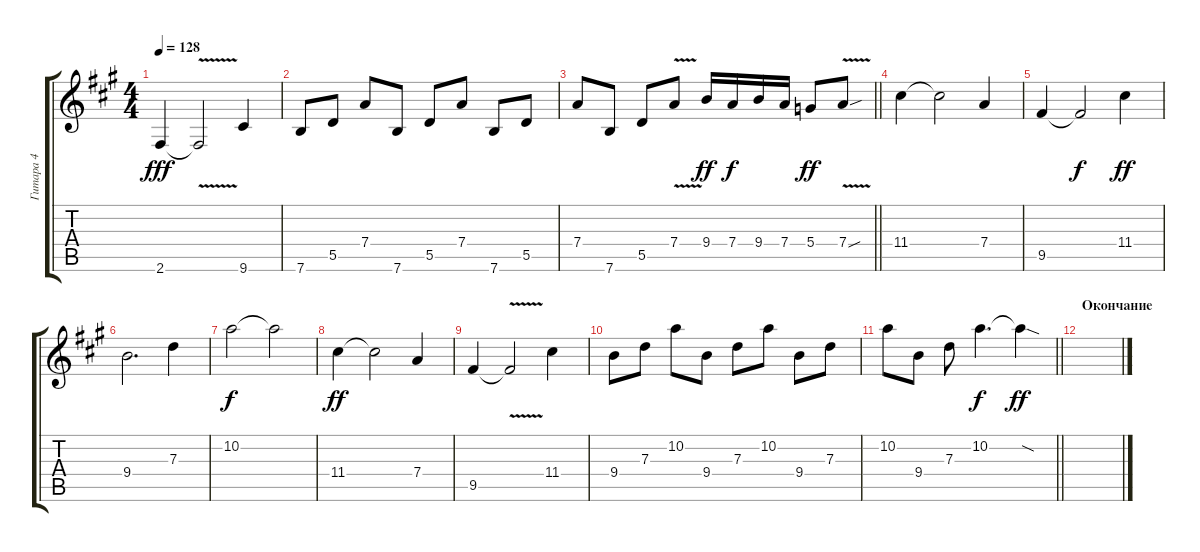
\track ("Гитара 4" "Гитара 4") {instrument distortionguitar}
\staff {score tabs}
\tuning (E4 B3 G3 D3 A2 E2) {hide}
\ts (4 4)
\tempo 128
\clef g2
\ks f#minor
2.6.4{dy fff} 2.6{v t}.2 9.6.4 |
7.6.8 5.5.8 7.4.8 7.6.8 5.5.8 7.4.8 7.6.8 5.5.8 |
\barLineRight lightlight
7.4.8 7.6.8 5.5.8 7.4{v}.8 9.4.16{dy ff} 7.4.16{dy f} 9.4.16 7.4.16 5.4.8{dy ff} 7.4{v sou}.8 |
11.4.4 11.4{t}.2 7.4.4 |
9.5.4 9.5{t}.2{dy f} 11.4.4{dy ff} |
9.4.2{d} 7.3.4 |
10.2.2{dy f} 10.2{t}.2 |
11.4.4{dy ff} 11.4{t}.2 7.4.4 |
9.5.4 9.5{v t}.2 11.4.4 |
9.4.8 7.3.8 10.2.8 9.4.8 7.3.8 10.2.8 9.4.8 7.3.8 |
\barLineRight lightlight
10.2.8 9.4.8 7.3.8 10.2.4{d dy f} 10.2{sod t}.4{dy ff} |
\section ("" "Окончание")
